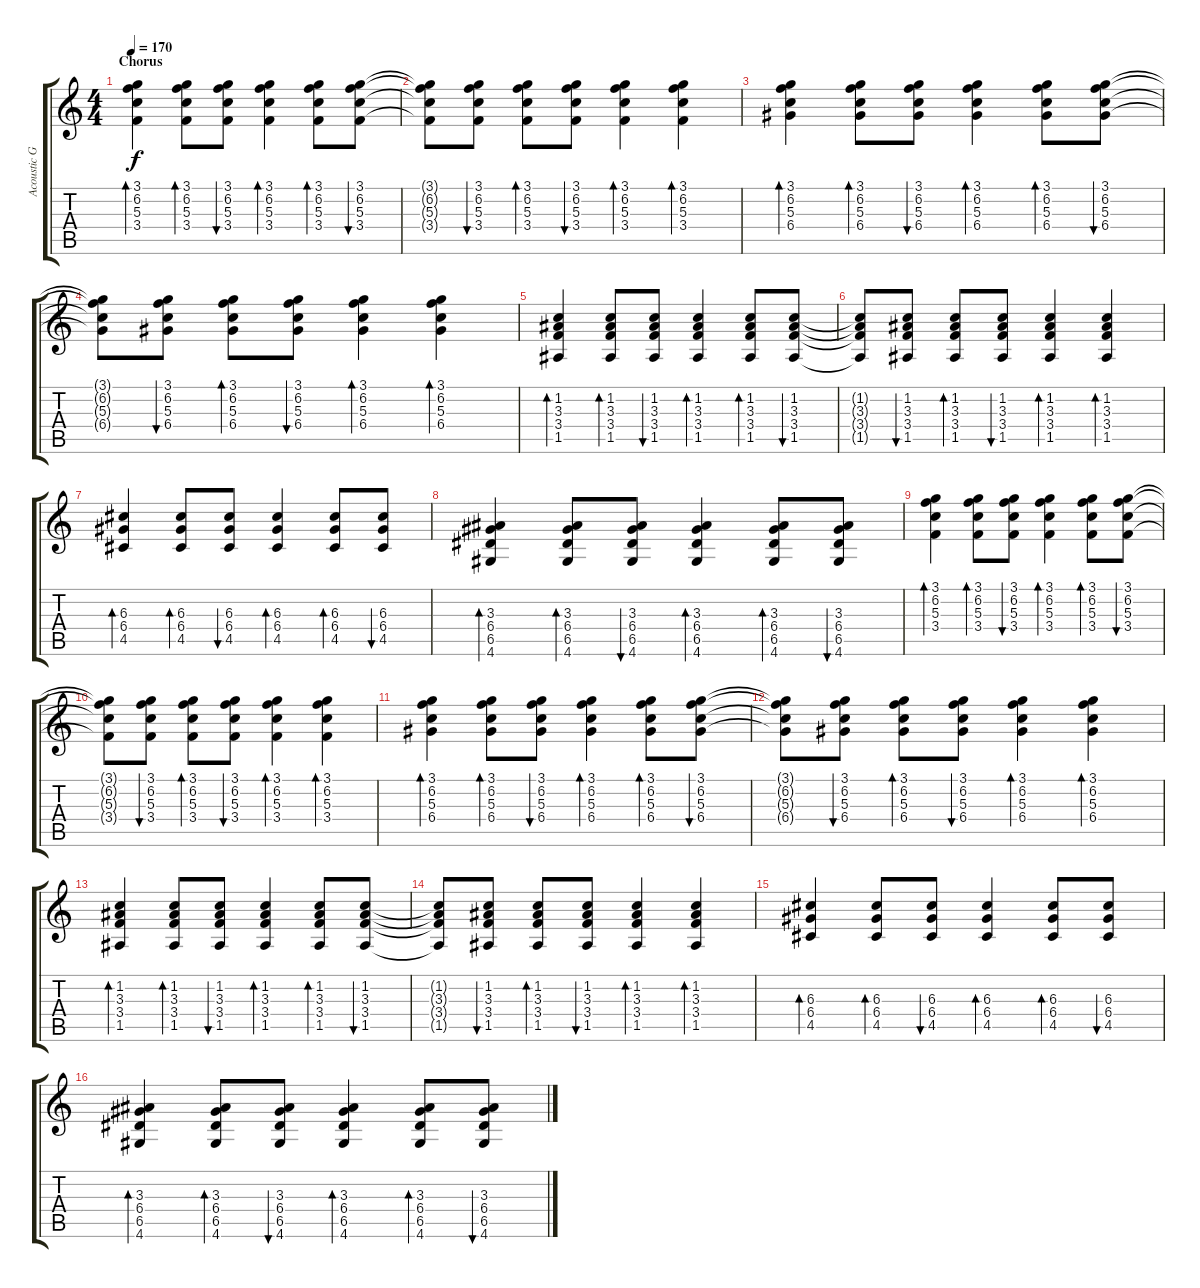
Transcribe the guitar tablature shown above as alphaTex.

\track ("Acoustic Guitar" "Acoustic G") {instrument acousticguitarsteel}
\staff {score tabs}
\tuning (E4 B3 G3 D3 A2 E2) {hide}
\ts (4 4)
\section ("" "Chorus")
\tempo 170
\clef g2
\ks c
(3.1 6.2 5.3 3.4).4{bd 120 dy f volume 8} (3.1 6.2 5.3 3.4).8{bd 120} (3.1 6.2 5.3 3.4).8{bu 120} (3.1 6.2 5.3 3.4).4{bd 120} (3.1 6.2 5.3 3.4).8{bd 120} (3.1 6.2 5.3 3.4).8{bu 120} |
(3.1{t} 6.2{t} 5.3{t} 3.4{t}).8 (3.1 6.2 5.3 3.4).8{bu 120} (3.1 6.2 5.3 3.4).8{bd 120} (3.1 6.2 5.3 3.4).8{bu 120} (3.1 6.2 5.3 3.4).4{bd 120} (3.1 6.2 5.3 3.4).4{bd 120} |
(3.1 6.2 5.3 6.4).4{bd 120} (3.1 6.2 5.3 6.4).8{bd 120} (3.1 6.2 5.3 6.4).8{bu 120} (3.1 6.2 5.3 6.4).4{bd 120} (3.1 6.2 5.3 6.4).8{bd 120} (3.1 6.2 5.3 6.4).8{bu 120} |
(3.1{t} 6.2{t} 5.3{t} 6.4{t}).8 (3.1 6.2 5.3 6.4).8{bu 120} (3.1 6.2 5.3 6.4).8{bd 120} (3.1 6.2 5.3 6.4).8{bu 120} (3.1 6.2 5.3 6.4).4{bd 120} (3.1 6.2 5.3 6.4).4{bd 120} |
(1.2 3.3 3.4 1.5).4{bd 120} (1.2 3.3 3.4 1.5).8{bd 120} (1.2 3.3 3.4 1.5).8{bu 120} (1.2 3.3 3.4 1.5).4{bd 120} (1.2 3.3 3.4 1.5).8{bd 120} (1.2 3.3 3.4 1.5).8{bu 120} |
(1.2{t} 3.3{t} 3.4{t} 1.5{t}).8 (1.2 3.3 3.4 1.5).8{bu 120} (1.2 3.3 3.4 1.5).8{bd 120} (1.2 3.3 3.4 1.5).8{bu 120} (1.2 3.3 3.4 1.5).4{bd 120} (1.2 3.3 3.4 1.5).4{bd 120} |
(6.3 6.4 4.5).4{bd 120} (6.3 6.4 4.5).8{bd 120} (6.3 6.4 4.5).8{bu 120} (6.3 6.4 4.5).4{bd 120} (6.3 6.4 4.5).8{bd 120} (6.3 6.4 4.5).8{bu 120} |
(3.3 6.4 6.5 4.6).4{bd 120} (3.3 6.4 6.5 4.6).8{bd 120} (3.3 6.4 6.5 4.6).8{bu 120} (3.3 6.4 6.5 4.6).4{bd 120} (3.3 6.4 6.5 4.6).8{bd 120} (3.3 6.4 6.5 4.6).8{bu 120} |
(3.1 6.2 5.3 3.4).4{bd 120} (3.1 6.2 5.3 3.4).8{bd 120} (3.1 6.2 5.3 3.4).8{bu 120} (3.1 6.2 5.3 3.4).4{bd 120} (3.1 6.2 5.3 3.4).8{bd 120} (3.1 6.2 5.3 3.4).8{bu 120} |
(3.1{t} 6.2{t} 5.3{t} 3.4{t}).8 (3.1 6.2 5.3 3.4).8{bu 120} (3.1 6.2 5.3 3.4).8{bd 120} (3.1 6.2 5.3 3.4).8{bu 120} (3.1 6.2 5.3 3.4).4{bd 120} (3.1 6.2 5.3 3.4).4{bd 120} |
(3.1 6.2 5.3 6.4).4{bd 120} (3.1 6.2 5.3 6.4).8{bd 120} (3.1 6.2 5.3 6.4).8{bu 120} (3.1 6.2 5.3 6.4).4{bd 120} (3.1 6.2 5.3 6.4).8{bd 120} (3.1 6.2 5.3 6.4).8{bu 120} |
(3.1{t} 6.2{t} 5.3{t} 6.4{t}).8 (3.1 6.2 5.3 6.4).8{bu 120} (3.1 6.2 5.3 6.4).8{bd 120} (3.1 6.2 5.3 6.4).8{bu 120} (3.1 6.2 5.3 6.4).4{bd 120} (3.1 6.2 5.3 6.4).4{bd 120} |
(1.2 3.3 3.4 1.5).4{bd 120} (1.2 3.3 3.4 1.5).8{bd 120} (1.2 3.3 3.4 1.5).8{bu 120} (1.2 3.3 3.4 1.5).4{bd 120} (1.2 3.3 3.4 1.5).8{bd 120} (1.2 3.3 3.4 1.5).8{bu 120} |
(1.2{t} 3.3{t} 3.4{t} 1.5{t}).8 (1.2 3.3 3.4 1.5).8{bu 120} (1.2 3.3 3.4 1.5).8{bd 120} (1.2 3.3 3.4 1.5).8{bu 120} (1.2 3.3 3.4 1.5).4{bd 120} (1.2 3.3 3.4 1.5).4{bd 120} |
(6.3 6.4 4.5).4{bd 120} (6.3 6.4 4.5).8{bd 120} (6.3 6.4 4.5).8{bu 120} (6.3 6.4 4.5).4{bd 120} (6.3 6.4 4.5).8{bd 120} (6.3 6.4 4.5).8{bu 120} |
(3.3 6.4 6.5 4.6).4{bd 120} (3.3 6.4 6.5 4.6).8{bd 120} (3.3 6.4 6.5 4.6).8{bu 120} (3.3 6.4 6.5 4.6).4{bd 120} (3.3 6.4 6.5 4.6).8{bd 120} (3.3 6.4 6.5 4.6).8{bu 120}
